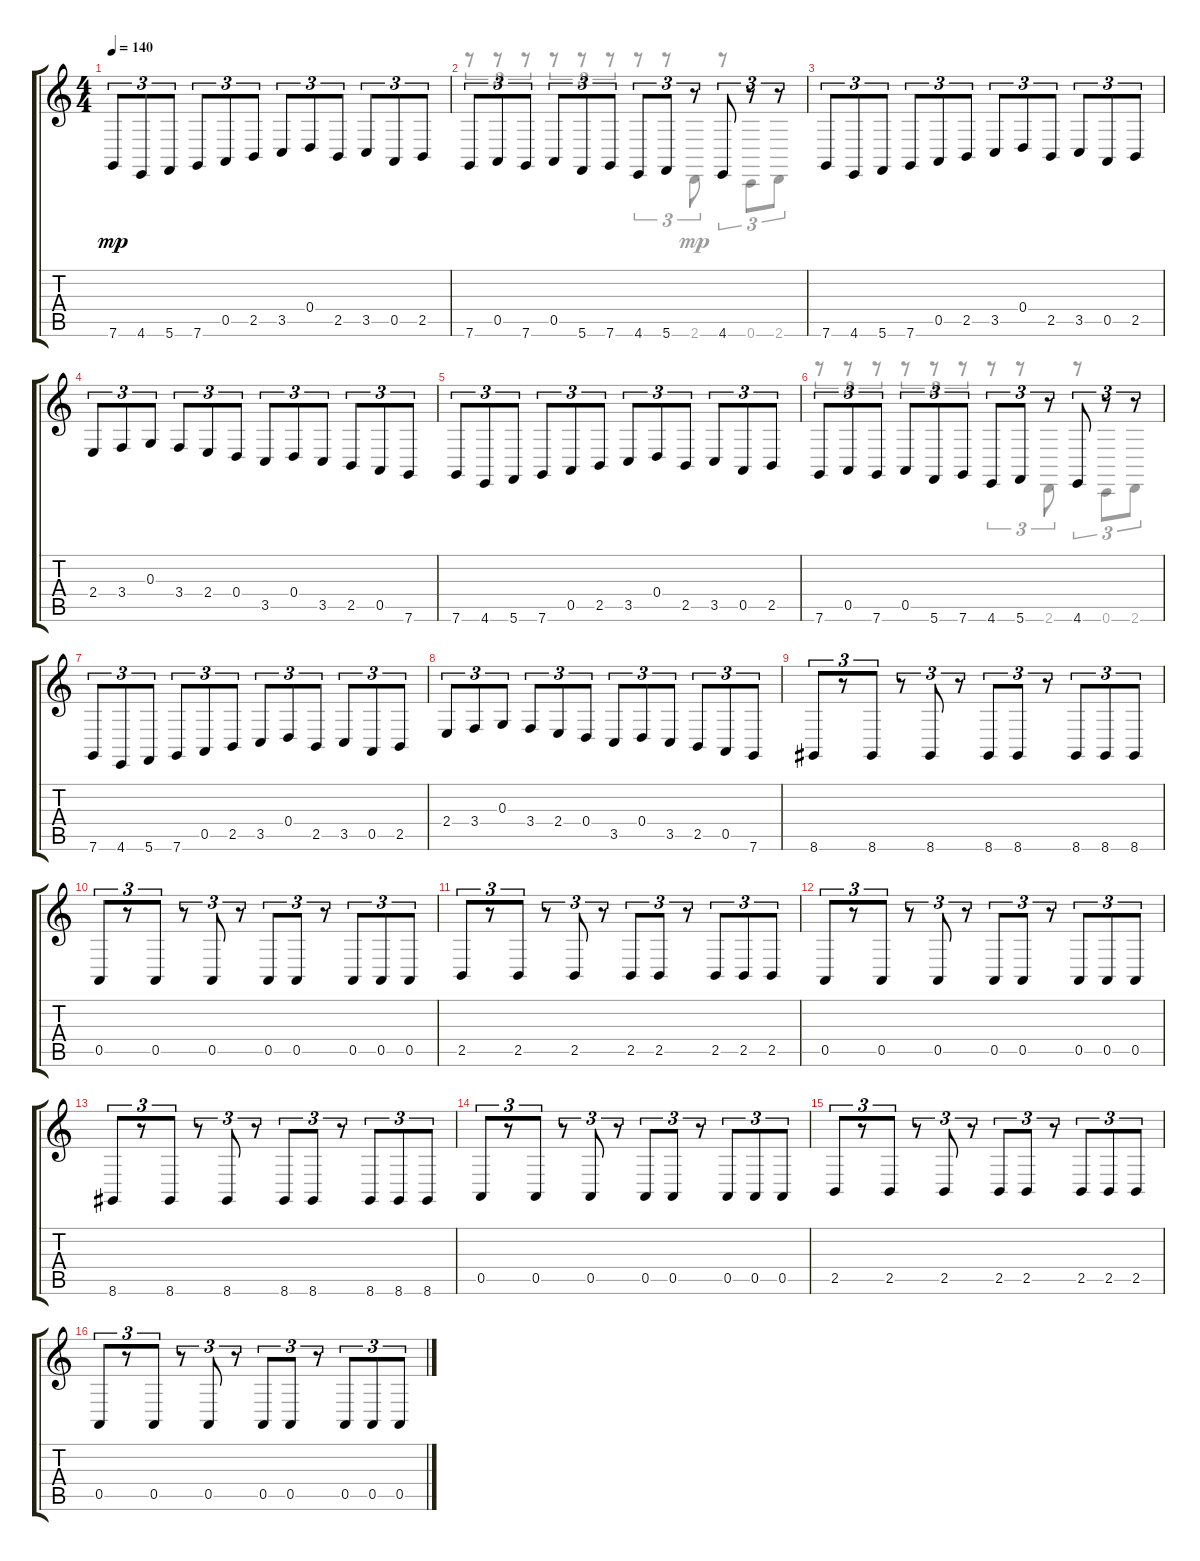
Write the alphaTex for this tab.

\track "" {instrument tremolostrings}
\staff {score tabs}
\tuning (E4 B3 G3 D3 A2 C2) {hide}
\voice
\ts (4 4)
\tempo 140
\clef g2
\ks c
7.6.8{tu (3 2) dy mp} 4.6.8{tu (3 2)} 5.6.8{tu (3 2)} 7.6.8{tu (3 2)} 0.5.8{tu (3 2)} 2.5.8{tu (3 2)} 3.5.8{tu (3 2)} 0.4.8{tu (3 2)} 2.5.8{tu (3 2)} 3.5.8{tu (3 2)} 0.5.8{tu (3 2)} 2.5.8{tu (3 2)} |
7.6.8{tu (3 2)} 0.5.8{tu (3 2)} 7.6.8{tu (3 2)} 0.5.8{tu (3 2)} 5.6.8{tu (3 2)} 7.6.8{tu (3 2)} 4.6.8{tu (3 2)} 5.6.8{tu (3 2)} r.8{tu (3 2)} 4.6.8{tu (3 2)} r.8{tu (3 2)} r.8{tu (3 2)} |
7.6.8{tu (3 2)} 4.6.8{tu (3 2)} 5.6.8{tu (3 2)} 7.6.8{tu (3 2)} 0.5.8{tu (3 2)} 2.5.8{tu (3 2)} 3.5.8{tu (3 2)} 0.4.8{tu (3 2)} 2.5.8{tu (3 2)} 3.5.8{tu (3 2)} 0.5.8{tu (3 2)} 2.5.8{tu (3 2)} |
2.4.8{tu (3 2)} 3.4.8{tu (3 2)} 0.3.8{tu (3 2)} 3.4.8{tu (3 2)} 2.4.8{tu (3 2)} 0.4.8{tu (3 2)} 3.5.8{tu (3 2)} 0.4.8{tu (3 2)} 3.5.8{tu (3 2)} 2.5.8{tu (3 2)} 0.5.8{tu (3 2)} 7.6.8{tu (3 2)} |
7.6.8{tu (3 2)} 4.6.8{tu (3 2)} 5.6.8{tu (3 2)} 7.6.8{tu (3 2)} 0.5.8{tu (3 2)} 2.5.8{tu (3 2)} 3.5.8{tu (3 2)} 0.4.8{tu (3 2)} 2.5.8{tu (3 2)} 3.5.8{tu (3 2)} 0.5.8{tu (3 2)} 2.5.8{tu (3 2)} |
7.6.8{tu (3 2)} 0.5.8{tu (3 2)} 7.6.8{tu (3 2)} 0.5.8{tu (3 2)} 5.6.8{tu (3 2)} 7.6.8{tu (3 2)} 4.6.8{tu (3 2)} 5.6.8{tu (3 2)} r.8{tu (3 2)} 4.6.8{tu (3 2)} r.8{tu (3 2)} r.8{tu (3 2)} |
7.6.8{tu (3 2)} 4.6.8{tu (3 2)} 5.6.8{tu (3 2)} 7.6.8{tu (3 2)} 0.5.8{tu (3 2)} 2.5.8{tu (3 2)} 3.5.8{tu (3 2)} 0.4.8{tu (3 2)} 2.5.8{tu (3 2)} 3.5.8{tu (3 2)} 0.5.8{tu (3 2)} 2.5.8{tu (3 2)} |
2.4.8{tu (3 2)} 3.4.8{tu (3 2)} 0.3.8{tu (3 2)} 3.4.8{tu (3 2)} 2.4.8{tu (3 2)} 0.4.8{tu (3 2)} 3.5.8{tu (3 2)} 0.4.8{tu (3 2)} 3.5.8{tu (3 2)} 2.5.8{tu (3 2)} 0.5.8{tu (3 2)} 7.6.8{tu (3 2)} |
8.6.8{tu (3 2)} r.8{tu (3 2)} 8.6.8{tu (3 2)} r.8{tu (3 2)} 8.6.8{tu (3 2)} r.8{tu (3 2)} 8.6.8{tu (3 2)} 8.6.8{tu (3 2)} r.8{tu (3 2)} 8.6.8{tu (3 2)} 8.6.8{tu (3 2)} 8.6.8{tu (3 2)} |
0.5.8{tu (3 2)} r.8{tu (3 2)} 0.5.8{tu (3 2)} r.8{tu (3 2)} 0.5.8{tu (3 2)} r.8{tu (3 2)} 0.5.8{tu (3 2)} 0.5.8{tu (3 2)} r.8{tu (3 2)} 0.5.8{tu (3 2)} 0.5.8{tu (3 2)} 0.5.8{tu (3 2)} |
2.5.8{tu (3 2)} r.8{tu (3 2)} 2.5.8{tu (3 2)} r.8{tu (3 2)} 2.5.8{tu (3 2)} r.8{tu (3 2)} 2.5.8{tu (3 2)} 2.5.8{tu (3 2)} r.8{tu (3 2)} 2.5.8{tu (3 2)} 2.5.8{tu (3 2)} 2.5.8{tu (3 2)} |
0.5.8{tu (3 2)} r.8{tu (3 2)} 0.5.8{tu (3 2)} r.8{tu (3 2)} 0.5.8{tu (3 2)} r.8{tu (3 2)} 0.5.8{tu (3 2)} 0.5.8{tu (3 2)} r.8{tu (3 2)} 0.5.8{tu (3 2)} 0.5.8{tu (3 2)} 0.5.8{tu (3 2)} |
8.6.8{tu (3 2)} r.8{tu (3 2)} 8.6.8{tu (3 2)} r.8{tu (3 2)} 8.6.8{tu (3 2)} r.8{tu (3 2)} 8.6.8{tu (3 2)} 8.6.8{tu (3 2)} r.8{tu (3 2)} 8.6.8{tu (3 2)} 8.6.8{tu (3 2)} 8.6.8{tu (3 2)} |
0.5.8{tu (3 2)} r.8{tu (3 2)} 0.5.8{tu (3 2)} r.8{tu (3 2)} 0.5.8{tu (3 2)} r.8{tu (3 2)} 0.5.8{tu (3 2)} 0.5.8{tu (3 2)} r.8{tu (3 2)} 0.5.8{tu (3 2)} 0.5.8{tu (3 2)} 0.5.8{tu (3 2)} |
2.5.8{tu (3 2)} r.8{tu (3 2)} 2.5.8{tu (3 2)} r.8{tu (3 2)} 2.5.8{tu (3 2)} r.8{tu (3 2)} 2.5.8{tu (3 2)} 2.5.8{tu (3 2)} r.8{tu (3 2)} 2.5.8{tu (3 2)} 2.5.8{tu (3 2)} 2.5.8{tu (3 2)} |
0.5.8{tu (3 2)} r.8{tu (3 2)} 0.5.8{tu (3 2)} r.8{tu (3 2)} 0.5.8{tu (3 2)} r.8{tu (3 2)} 0.5.8{tu (3 2)} 0.5.8{tu (3 2)} r.8{tu (3 2)} 0.5.8{tu (3 2)} 0.5.8{tu (3 2)} 0.5.8{tu (3 2)}
\voice
\clef g2
\ottava regular
\simile none
\ks c
|
r.8{tu (3 2)} r.8{tu (3 2)} r.8{tu (3 2)} r.8{tu (3 2)} r.8{tu (3 2)} r.8{tu (3 2)} r.8{tu (3 2)} r.8{tu (3 2)} 2.6.8{tu (3 2)} r.8{tu (3 2)} 0.6.8{tu (3 2)} 2.6.8{tu (3 2)} |
|
|
|
r.8{tu (3 2)} r.8{tu (3 2)} r.8{tu (3 2)} r.8{tu (3 2)} r.8{tu (3 2)} r.8{tu (3 2)} r.8{tu (3 2)} r.8{tu (3 2)} 2.6.8{tu (3 2)} r.8{tu (3 2)} 0.6.8{tu (3 2)} 2.6.8{tu (3 2)} |
|
|
|
|
|
|
|
|
|
